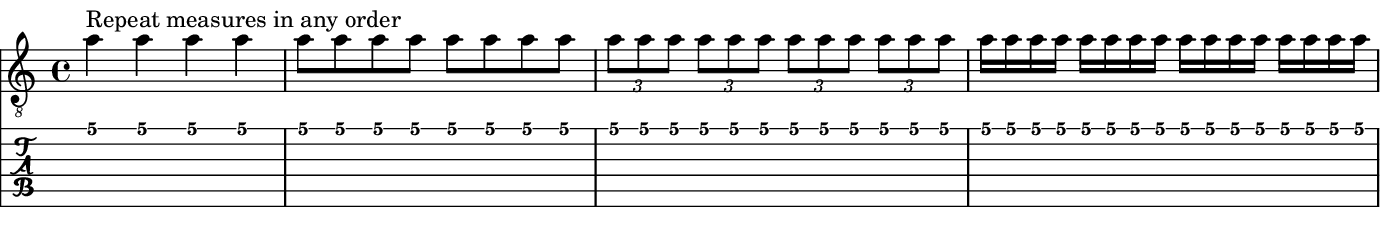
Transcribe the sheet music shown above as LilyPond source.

\version "2.22.0"

\include "../titling.ily"
\paper {
  page-breaking = #ly:one-line-auto-height-breaking
}

music = {
  \set TabStaff.minimumFret = #5
  a'4^"Repeat measures in any order" \repeat unfold 3 a |
  \repeat unfold 8 a8 |
  \tuplet 3/2 4 { \repeat unfold 12 a8 } |
  \repeat unfold 16 a16 |
}

\score {
  <<
    \new Staff \relative {
      \clef "treble_8"
      \music
    }
    \new TabStaff \relative {
      \music
    }
  >>
}
